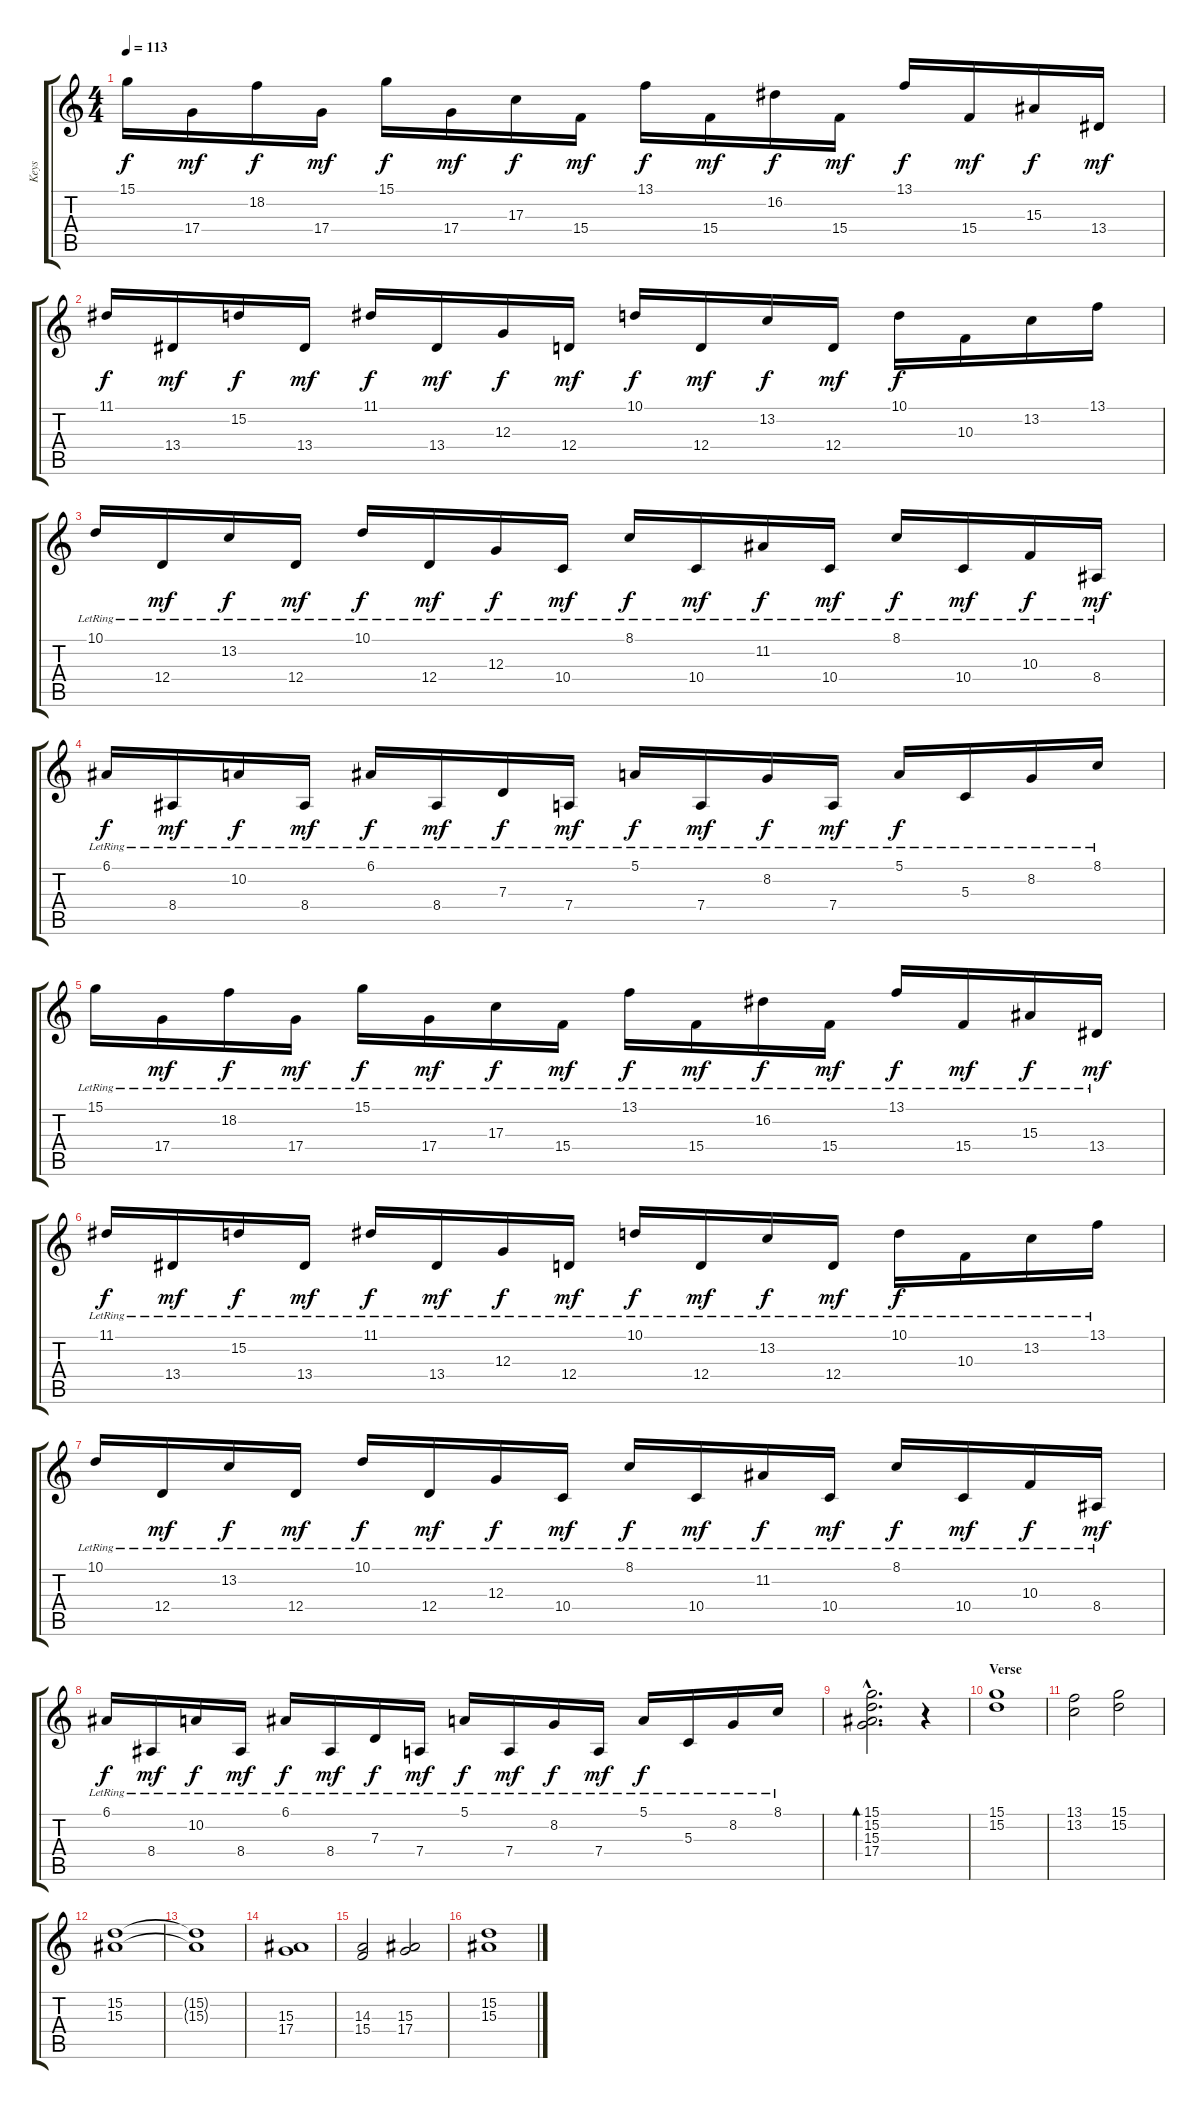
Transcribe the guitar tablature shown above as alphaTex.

\track ("Keys" "Keys") {instrument choiraahs}
\staff {score tabs}
\tuning (E4 B3 G3 D3 A2 E2) {hide}
\ts (4 4)
\tempo 113
\clef g2
\ks c
15.1.16{dy f} 17.4.16{dy mf} 18.2.16{dy f} 17.4.16{dy mf} 15.1.16{dy f} 17.4.16{dy mf} 17.3.16{dy f} 15.4.16{dy mf} 13.1.16{dy f} 15.4.16{dy mf} 16.2.16{dy f} 15.4.16{dy mf} 13.1.16{dy f} 15.4.16{dy mf} 15.3.16{dy f} 13.4.16{dy mf} |
11.1.16{dy f} 13.4.16{dy mf} 15.2.16{dy f} 13.4.16{dy mf} 11.1.16{dy f} 13.4.16{dy mf} 12.3.16{dy f} 12.4.16{dy mf} 10.1.16{dy f} 12.4.16{dy mf} 13.2.16{dy f} 12.4.16{dy mf} 10.1.16{dy f} 10.3.16 13.2.16 13.1.16 |
10.1{lr}.16 12.4{lr}.16{dy mf} 13.2{lr}.16{dy f} 12.4{lr}.16{dy mf} 10.1{lr}.16{dy f} 12.4{lr}.16{dy mf} 12.3{lr}.16{dy f} 10.4{lr}.16{dy mf} 8.1{lr}.16{dy f} 10.4{lr}.16{dy mf} 11.2{lr}.16{dy f} 10.4{lr}.16{dy mf} 8.1{lr}.16{dy f} 10.4{lr}.16{dy mf} 10.3{lr}.16{dy f} 8.4{lr}.16{dy mf} |
6.1{lr}.16{dy f} 8.4{lr}.16{dy mf} 10.2{lr}.16{dy f} 8.4{lr}.16{dy mf} 6.1{lr}.16{dy f} 8.4{lr}.16{dy mf} 7.3{lr}.16{dy f} 7.4{lr}.16{dy mf} 5.1{lr}.16{dy f} 7.4{lr}.16{dy mf} 8.2{lr}.16{dy f} 7.4{lr}.16{dy mf} 5.1{lr}.16{dy f} 5.3{lr}.16 8.2{lr}.16 8.1{lr}.16 |
15.1{lr}.16 17.4{lr}.16{dy mf} 18.2{lr}.16{dy f} 17.4{lr}.16{dy mf} 15.1{lr}.16{dy f} 17.4{lr}.16{dy mf} 17.3{lr}.16{dy f} 15.4{lr}.16{dy mf} 13.1{lr}.16{dy f} 15.4{lr}.16{dy mf} 16.2{lr}.16{dy f} 15.4{lr}.16{dy mf} 13.1{lr}.16{dy f} 15.4{lr}.16{dy mf} 15.3{lr}.16{dy f} 13.4{lr}.16{dy mf} |
11.1{lr}.16{dy f} 13.4{lr}.16{dy mf} 15.2{lr}.16{dy f} 13.4{lr}.16{dy mf} 11.1{lr}.16{dy f} 13.4{lr}.16{dy mf} 12.3{lr}.16{dy f} 12.4{lr}.16{dy mf} 10.1{lr}.16{dy f} 12.4{lr}.16{dy mf} 13.2{lr}.16{dy f} 12.4{lr}.16{dy mf} 10.1{lr}.16{dy f} 10.3{lr}.16 13.2{lr}.16 13.1{lr}.16 |
10.1{lr}.16 12.4{lr}.16{dy mf} 13.2{lr}.16{dy f} 12.4{lr}.16{dy mf} 10.1{lr}.16{dy f} 12.4{lr}.16{dy mf} 12.3{lr}.16{dy f} 10.4{lr}.16{dy mf} 8.1{lr}.16{dy f} 10.4{lr}.16{dy mf} 11.2{lr}.16{dy f} 10.4{lr}.16{dy mf} 8.1{lr}.16{dy f} 10.4{lr}.16{dy mf} 10.3{lr}.16{dy f} 8.4{lr}.16{dy mf} |
6.1{lr}.16{dy f} 8.4{lr}.16{dy mf} 10.2{lr}.16{dy f} 8.4{lr}.16{dy mf} 6.1{lr}.16{dy f} 8.4{lr}.16{dy mf} 7.3{lr}.16{dy f} 7.4{lr}.16{dy mf} 5.1{lr}.16{dy f} 7.4{lr}.16{dy mf} 8.2{lr}.16{dy f} 7.4{lr}.16{dy mf} 5.1{lr}.16{dy f} 5.3{lr}.16 8.2{lr}.16 8.1{lr}.16 |
(15.1{hac} 15.2{hac} 15.3{hac} 17.4{hac}).2{d bd 120} r.4{volume 8} |
\section ("" "Verse")
(15.1 15.2).1{volume 13 balance 11 instrument stringensemble1} |
(13.1 13.2).2 (15.1 15.2).2 |
(15.2 15.3).1 |
(15.2{t} 15.3{t}).1 |
(15.3 17.4).1 |
(14.3 15.4).2 (15.3 17.4).2 |
(15.2 15.3).1
